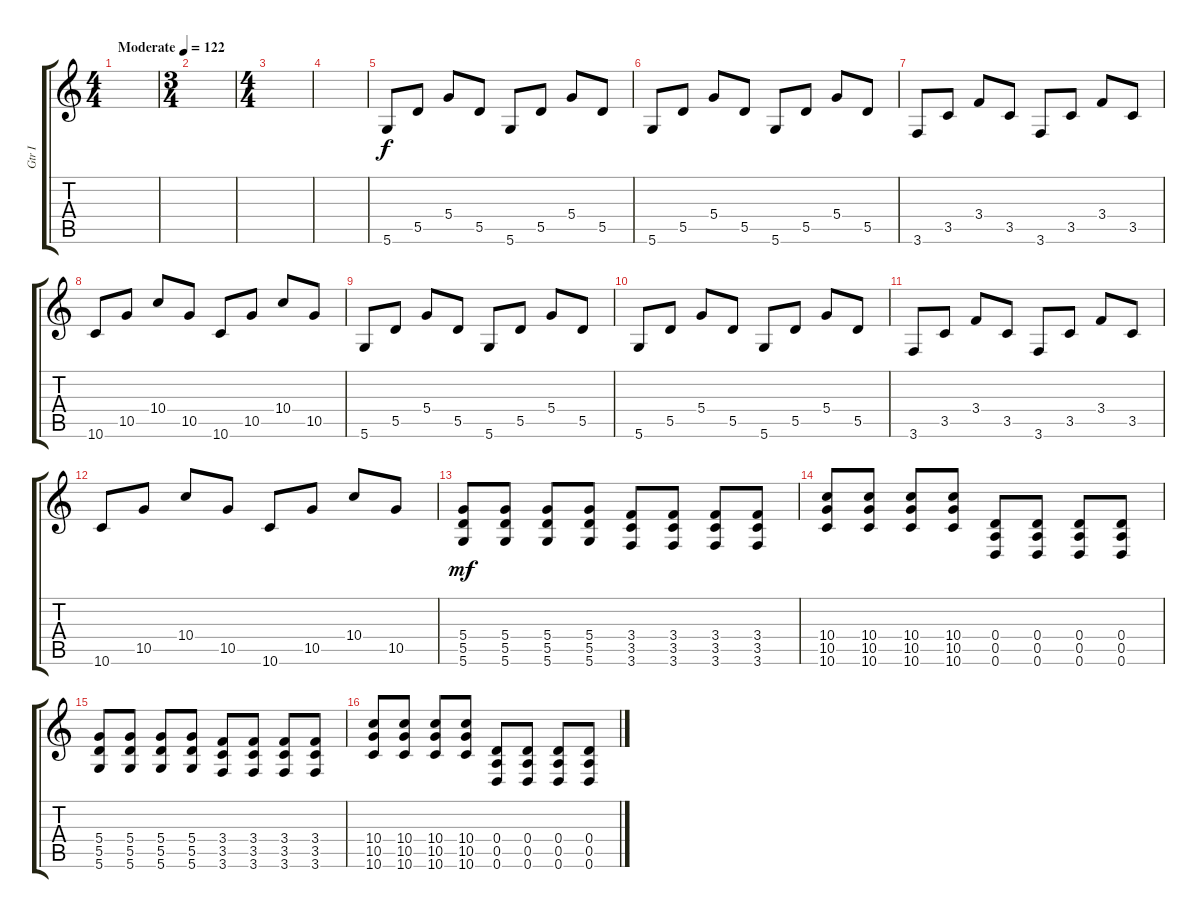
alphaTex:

\track ("Gtr I" "Gtr I") {instrument overdrivenguitar}
\staff {score tabs}
\tuning (E4 B3 G3 D3 A2 D2) {hide}
\ts (4 4)
\tempo (122 "Moderate")
\clef g2
\ks c
|
\ts (3 4)
|
\ts (4 4)
|
|
5.6.8 5.5.8 5.4.8 5.5.8 5.6.8 5.5.8 5.4.8 5.5.8 |
5.6.8 5.5.8 5.4.8 5.5.8 5.6.8 5.5.8 5.4.8 5.5.8 |
3.6.8 3.5.8 3.4.8 3.5.8 3.6.8 3.5.8 3.4.8 3.5.8 |
10.6.8 10.5.8 10.4.8 10.5.8 10.6.8 10.5.8 10.4.8 10.5.8 |
5.6.8 5.5.8 5.4.8 5.5.8 5.6.8 5.5.8 5.4.8 5.5.8 |
5.6.8 5.5.8 5.4.8 5.5.8 5.6.8 5.5.8 5.4.8 5.5.8 |
3.6.8 3.5.8 3.4.8 3.5.8 3.6.8 3.5.8 3.4.8 3.5.8 |
10.6.8 10.5.8 10.4.8 10.5.8 10.6.8 10.5.8 10.4.8 10.5.8 |
(5.4 5.5 5.6).8{dy mf} (5.4 5.5 5.6).8 (5.4 5.5 5.6).8 (5.4 5.5 5.6).8 (3.4 3.5 3.6).8 (3.4 3.5 3.6).8 (3.4 3.5 3.6).8 (3.4 3.5 3.6).8 |
(10.4 10.5 10.6).8 (10.4 10.5 10.6).8 (10.4 10.5 10.6).8 (10.4 10.5 10.6).8 (0.4 0.5 0.6).8 (0.4 0.5 0.6).8 (0.4 0.5 0.6).8 (0.4 0.5 0.6).8 |
(5.4 5.5 5.6).8 (5.4 5.5 5.6).8 (5.4 5.5 5.6).8 (5.4 5.5 5.6).8 (3.4 3.5 3.6).8 (3.4 3.5 3.6).8 (3.4 3.5 3.6).8 (3.4 3.5 3.6).8 |
(10.4 10.5 10.6).8 (10.4 10.5 10.6).8 (10.4 10.5 10.6).8 (10.4 10.5 10.6).8 (0.4 0.5 0.6).8 (0.4 0.5 0.6).8 (0.4 0.5 0.6).8 (0.4 0.5 0.6).8
